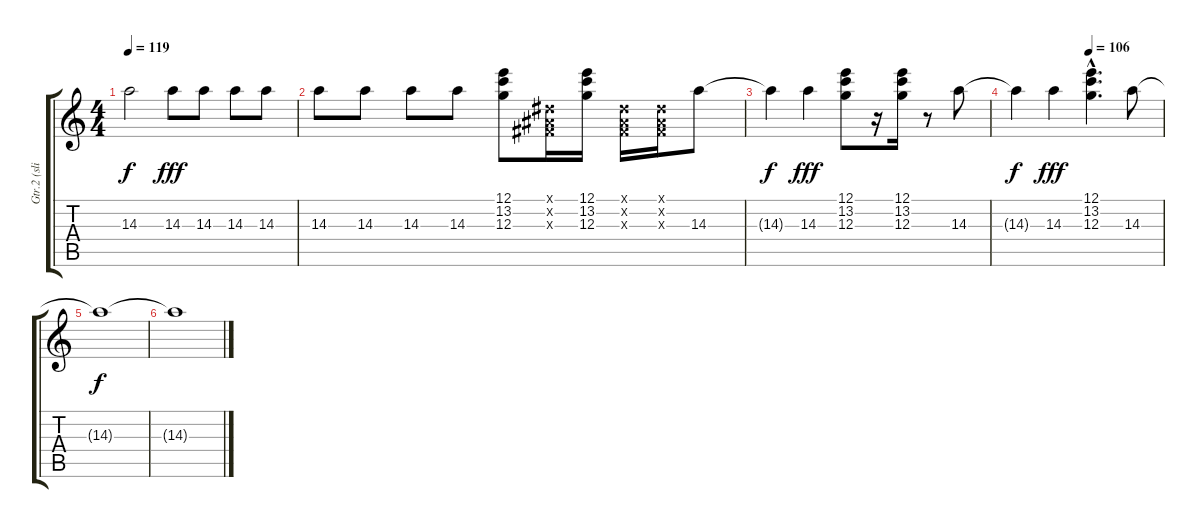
\track ("Gtr.2 (slight dist.)" "Gtr.2 (sli") {instrument overdrivenguitar}
\staff {score tabs}
\tuning (E4 B3 G3 D3 A2 E2) {hide}
\ts (4 4)
\tempo 119
\clef g2
\ks c
14.3{t}.2{dy f} 14.3.8{dy fff} 14.3.8 14.3.8 14.3.8 |
14.3.8 14.3.8 14.3.8 14.3.8 (12.1 13.2 12.3).8 (-1.1{x} -1.2{x} -1.3{x}).16 (12.1 13.2 12.3).16 (-1.1{x} -1.2{x} -1.3{x}).16 (-1.1{x} -1.2{x} -1.3{x}).16 14.3.8 |
14.3{t}.4{dy f} 14.3.4{dy fff} (12.1 13.2 12.3).8 r.16 (12.1 13.2 12.3).16 r.8 14.3.8 |
\tempo (106 0.5)
14.3{t}.4{dy f} 14.3.4{dy fff} (12.1{hac} 13.2{hac} 12.3{hac}).4{d} 14.3.8 |
14.3{t}.1{dy f} |
14.3{t}.1
